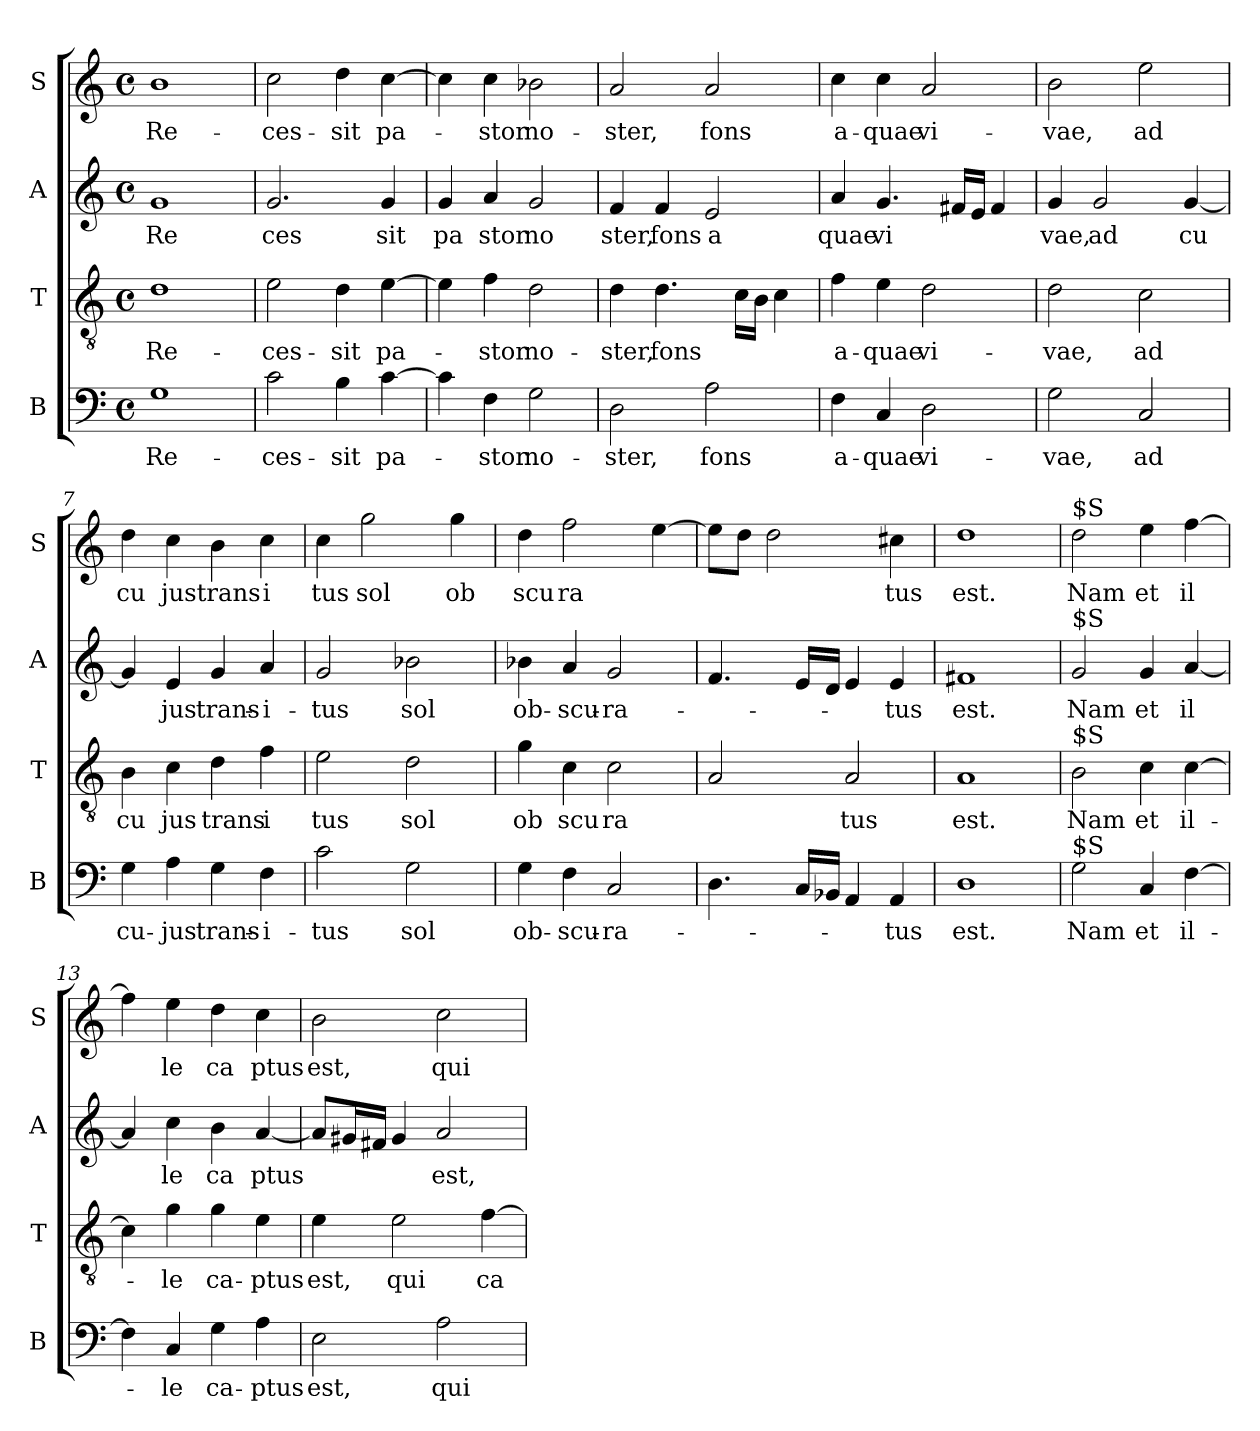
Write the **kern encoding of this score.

**kern	**text	**kern	**text	**kern	**text	**kern	**text
*part4	*part4	*part3	*part3	*part2	*part2	*part1	*part1
*staff4	*staff4	*staff3	*staff3	*staff2	*staff2	*staff1	*staff1
*I"B	*	*I"T	*	*I"A	*	*I"S	*
*I'B	*	*I'T	*	*I'A	*	*I'S	*
*clefF4	*	*clefGv2	*	*clefG2	*	*clefG2	*
*k[]	*	*k[]	*	*k[]	*	*k[]	*
*C:	*	*C:	*	*C:	*	*C:	*
*M4/4	*	*M4/4	*	*M4/4	*	*M4/4	*
*met(c)	*	*met(c)	*	*met(c)	*	*met(c)	*
=1	=1	=1	=1	=1	=1	=1	=1
!	!LO:LY:b	!	!LO:LY:b	!	!LO:LY:b	!	!LO:LY:b
1G	Re-	1d	Re-	1g	Re	1b	Re-
=2	=2	=2	=2	=2	=2	=2	=2
!	!LO:LY:b	!	!LO:LY:b	!	!LO:LY:b	!	!LO:LY:b
2c\	-ces-	2e\	-ces-	2.g/	ces	2cc\	-ces-
!	!LO:LY:b	!	!LO:LY:b	!	!	!	!LO:LY:b
4B\	-sit	4d\	-sit	.	.	4dd\	-sit
!	!LO:LY:b	!	!LO:LY:b	!	!LO:LY:b	!	!LO:LY:b
[>4c\	pa-	[>4e\	pa-	4g/	sit	[>4cc\	pa-
=3	=3	=3	=3	=3	=3	=3	=3
!	!	!	!	!	!LO:LY:b	!	!
4c\]	.	4e\]	.	4g/	pa	4cc\]	.
!	!LO:LY:b	!	!LO:LY:b	!	!LO:LY:b	!	!LO:LY:b
4F\	-stor	4f\	-stor	4a/	stor	4cc\	-stor
!	!LO:LY:b	!	!LO:LY:b	!	!LO:LY:b	!	!LO:LY:b
2G\	no-	2d\	no-	2g/	no	2b-X\	no-
=4	=4	=4	=4	=4	=4	=4	=4
!	!LO:LY:b	!	!LO:LY:b	!	!LO:LY:b	!	!LO:LY:b
2D\	-ster,	4d\	-ster,	4f/	ster,	2a/	-ster,
!	!	!	!LO:LY:b	!	!LO:LY:b	!	!
.	.	4.d\	fons	4f/	fons	.	.
!	!LO:LY:b	!	!	!	!LO:LY:b	!	!LO:LY:b
2A\	fons	.	.	2e/	a	2a/	fons
.	.	16c\LL	.	.	.	.	.
.	.	16B\JJ	.	.	.	.	.
.	.	4c\	.	.	.	.	.
=5	=5	=5	=5	=5	=5	=5	=5
!	!LO:LY:b	!	!LO:LY:b	!	!LO:LY:b	!	!LO:LY:b
4F\	a-	4f\	a-	4a/	quae	4cc\	a-
!	!LO:LY:b	!	!LO:LY:b	!	!LO:LY:b	!	!LO:LY:b
4C/	-quae	4e\	-quae	4.g/	vi	4cc\	-quae
!	!LO:LY:b	!	!LO:LY:b	!	!	!	!LO:LY:b
2D\	vi-	2d\	vi-	.	.	2a/	vi-
.	.	.	.	16f#X/LL	.	.	.
.	.	.	.	16e/JJ	.	.	.
.	.	.	.	4f#/	.	.	.
=6	=6	=6	=6	=6	=6	=6	=6
!	!LO:LY:b	!	!LO:LY:b	!	!LO:LY:b	!	!LO:LY:b
2G\	-vae,	2d\	-vae,	4g/	vae,	2b\	-vae,
!	!	!	!	!	!LO:LY:b	!	!
.	.	.	.	2g/	ad	.	.
!	!LO:LY:b	!	!LO:LY:b	!	!	!	!LO:LY:b
2C/	ad	2c\	ad	.	.	2ee\	ad
!	!	!	!	!	!LO:LY:b	!	!
.	.	.	.	[<4g/	cu	.	.
!!LO:LB:g=z
=7	=7	=7	=7	=7	=7	=7	=7
!	!LO:LY:b	!	!LO:LY:b	!	!	!	!LO:LY:b
4G\	cu-	4B\	cu	4g/]	.	4dd\	cu
!	!LO:LY:b	!	!LO:LY:b	!	!LO:LY:b	!	!LO:LY:b
4A\	-jus	4c\	jus	4e/	jus	4cc\	jus
!	!LO:LY:b	!	!LO:LY:b	!	!LO:LY:b	!	!LO:LY:b
4G\	trans-	4d\	trans	4g/	trans-	4b\	trans
!	!LO:LY:b	!	!LO:LY:b	!	!LO:LY:b	!	!LO:LY:b
4F\	-i-	4f\	i	4a/	-i-	4cc\	i
=8	=8	=8	=8	=8	=8	=8	=8
!	!LO:LY:b	!	!LO:LY:b	!	!LO:LY:b	!	!LO:LY:b
2c\	-tus	2e\	tus	2g/	-tus	4cc\	tus
!	!	!	!	!	!	!	!LO:LY:b
.	.	.	.	.	.	2gg\	sol
!	!LO:LY:b	!	!LO:LY:b	!	!LO:LY:b	!	!
2G\	sol	2d\	sol	2b-X\	sol	.	.
!	!	!	!	!	!	!	!LO:LY:b
.	.	.	.	.	.	4gg\	ob
=9	=9	=9	=9	=9	=9	=9	=9
!	!LO:LY:b	!	!LO:LY:b	!	!LO:LY:b	!	!LO:LY:b
4G\	ob-	4g\	ob	4b-X\	ob-	4dd\	scu
!	!LO:LY:b	!	!LO:LY:b	!	!LO:LY:b	!	!LO:LY:b
4F\	-scu-	4c\	scu	4a/	-scu-	2ff\	ra
!	!LO:LY:b	!	!LO:LY:b	!	!LO:LY:b	!	!
2C/	-ra-	2c\	ra	2g/	-ra-	.	.
.	.	.	.	.	.	[>4ee\	.
=10	=10	=10	=10	=10	=10	=10	=10
4.D\	.	2A/	.	4.f/	.	8ee\L]	.
.	.	.	.	.	.	8dd\J	.
.	.	.	.	.	.	2dd\	.
16C/LL	.	.	.	16e/LL	.	.	.
16BB-X/JJ	.	.	.	16d/JJ	.	.	.
!	!	!	!LO:LY:b	!	!	!	!
4AA/	.	2A/	tus	4e/	.	.	.
!	!LO:LY:b	!	!	!	!LO:LY:b	!	!LO:LY:b
4AA/	-tus	.	.	4e/	-tus	4cc#X\	tus
=11	=11	=11	=11	=11	=11	=11	=11
!	!LO:LY:b	!	!LO:LY:b	!	!LO:LY:b	!	!LO:LY:b
1D	est.	1A	est.	1f#X	est.	1dd	est.
!!LO:LB:g=z
=12	=12	=12	=12	=12	=12	=12	=12
!	!	!	!	!	!	!LO:TX:a:t=$S	!
!	!	!	!	!LO:TX:a:t=$S	!	!	!
!	!	!LO:TX:a:t=$S	!	!	!	!	!
!LO:TX:a:t=$S	!	!	!	!	!	!	!
!	!LO:LY:b	!	!LO:LY:b	!	!LO:LY:b	!	!LO:LY:b
2G\	Nam	2B\	Nam	2g/	Nam	2dd\	Nam
!	!LO:LY:b	!	!LO:LY:b	!	!LO:LY:b	!	!LO:LY:b
4C/	et	4c\	et	4g/	et	4ee\	et
!	!LO:LY:b	!	!LO:LY:b	!	!LO:LY:b	!	!LO:LY:b
[>4F\	il-	[>4c\	il-	[<4a/	il	[>4ff\	il
=13	=13	=13	=13	=13	=13	=13	=13
4F\]	.	4c\]	.	4a/]	.	4ff\]	.
!	!LO:LY:b	!	!LO:LY:b	!	!LO:LY:b	!	!LO:LY:b
4C/	-le	4g\	-le	4cc\	le	4ee\	le
!	!LO:LY:b	!	!LO:LY:b	!	!LO:LY:b	!	!LO:LY:b
4G\	ca-	4g\	ca-	4b\	ca	4dd\	ca
!	!LO:LY:b	!	!LO:LY:b	!	!LO:LY:b	!	!LO:LY:b
4A\	-ptus	4e\	-ptus	[<4a/	ptus	4cc\	ptus
=14	=14	=14	=14	=14	=14	=14	=14
!	!LO:LY:b	!	!LO:LY:b	!	!	!	!LO:LY:b
2E\	est,	4e\	est,	8a/L]	.	2b\	est,
.	.	.	.	16g#X/L	.	.	.
.	.	.	.	16f#X/JJ	.	.	.
!	!	!	!LO:LY:b	!	!	!	!
.	.	2e\	qui	4g#/	.	.	.
!	!LO:LY:b	!	!	!	!LO:LY:b	!	!LO:LY:b
2A\	qui	.	.	2a/	est,	2cc\	qui
!	!	!	!LO:LY:b	!	!	!	!
.	.	[>4f\	ca-	.	.	.	.
=	=	=	=	=	=	=	=
*-	*-	*-	*-	*-	*-	*-	*-
